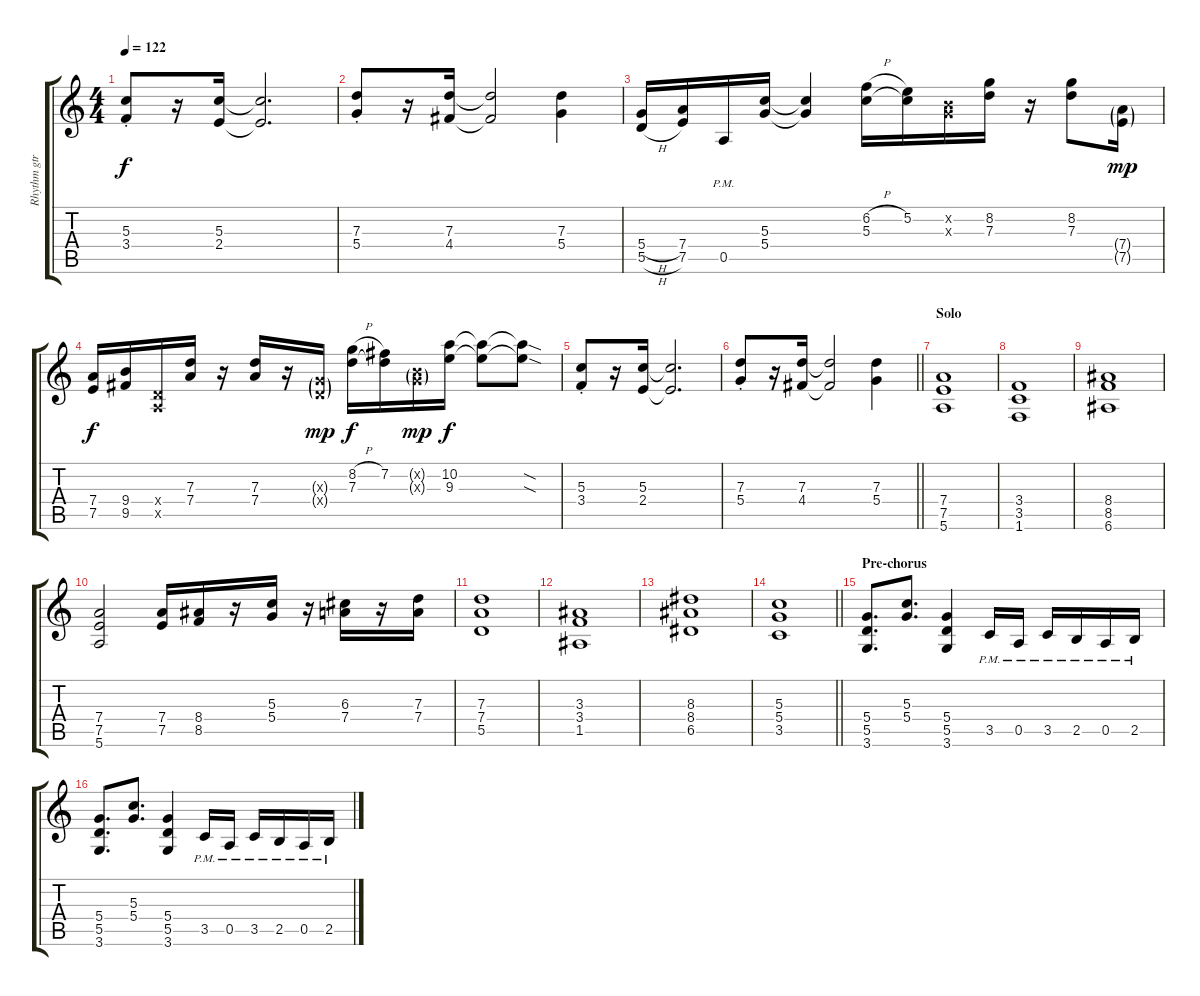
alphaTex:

\track ("Rhythm gtr." "Rhythm gtr") {instrument distortionguitar}
\staff {score tabs}
\tuning (E4 B3 G3 D3 A2 E2) {hide}
\ts (4 4)
\tempo 122
\clef g2
\ks c
(5.3{st} 3.4{st}).8{dy f} r.16 (5.3 2.4).16 (5.3{t} 2.4{t}).2{d} |
(7.3{st} 5.4{st}).8 r.16 (7.3 4.4).16 (7.3{t} 4.4{t}).2 (7.3 5.4).4 |
(5.4{h} 5.5{h}).16 (7.4 7.5).16 0.5{pm}.16 (5.3 5.4).16 (5.3{t} 5.4{t}).4 (6.2{h} 5.3).16 (5.2 5.3{t}).16 (0.2{x} 0.3{x}).16 (8.2 7.3).16 r.16 (8.2 7.3).8 (7.4{g} 7.5{g}).16{dy mp} |
(7.4 7.5).16{dy f} (9.4 9.5).16 (0.4{x} 0.5{x}).16 (7.3 7.4).16 r.16 (7.3 7.4).16 r.16 (0.3{g x} 0.4{g x}).16{dy mp} (8.2{h} 7.3).16{dy f} (7.2 7.3{t}).16 (0.2{g x} 0.3{g x}).16{dy mp} (10.2 9.3).16{dy f} (10.2{t} 9.3{t}).8 (10.2{sod t} 9.3{sod t}).8 |
(5.3{st} 3.4{st}).8 r.16 (5.3 2.4).16 (5.3{t} 2.4{t}).2{d} |
\barLineRight lightlight
(7.3{st} 5.4{st}).8 r.16 (7.3 4.4).16 (7.3{t} 4.4{t}).2 (7.3 5.4).4 |
\section ("" "Solo")
(7.4 7.5 5.6).1 |
(3.4 3.5 1.6).1 |
(8.4 8.5 6.6).1 |
(7.4 7.5 5.6).2 (7.4 7.5).16 (8.4 8.5).16 r.16 (5.3 5.4).16 r.16 (6.3 7.4).16 r.16 (7.3 7.4).16 |
(7.3 7.4 5.5).1 |
(3.3 3.4 1.5).1 |
(8.3 8.4 6.5).1 |
\barLineRight lightlight
(5.3 5.4 3.5).1 |
\section ("" "Pre-chorus")
(5.4 5.5 3.6).8{d} (5.3 5.4).8{d} (5.4 5.5 3.6).4 3.5{pm}.16 0.5{pm}.16 3.5{pm}.16 2.5{pm}.16 0.5{pm}.16 2.5{pm}.16 |
(5.4 5.5 3.6).8{d} (5.3 5.4).8{d} (5.4 5.5 3.6).4 3.5{pm}.16 0.5{pm}.16 3.5{pm}.16 2.5{pm}.16 0.5{pm}.16 2.5{pm}.16
